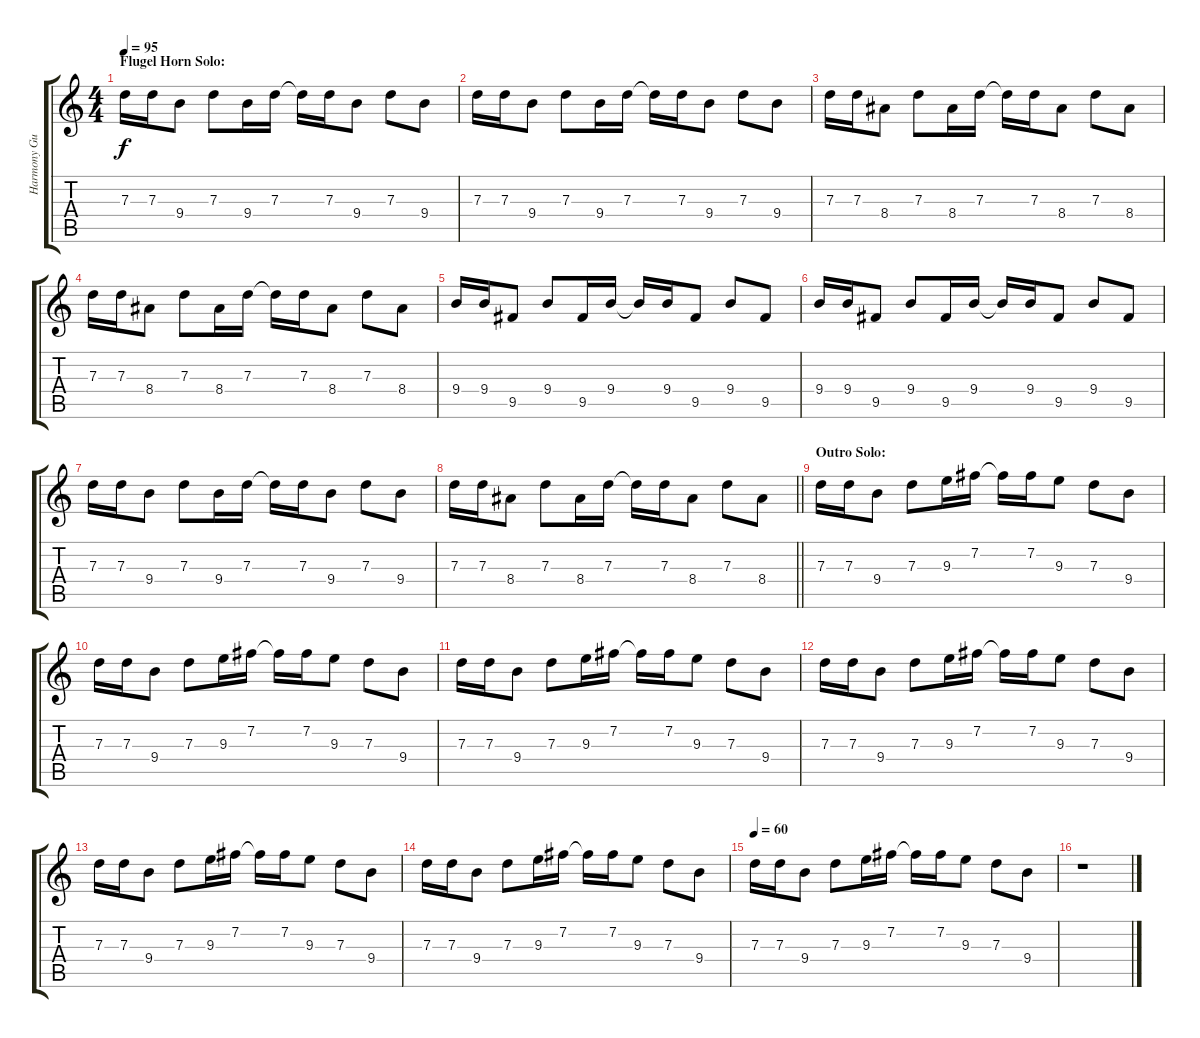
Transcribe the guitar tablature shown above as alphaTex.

\track ("Harmony Guitar 1" "Harmony Gu") {instrument overdrivenguitar}
\staff {score tabs}
\tuning (E4 B3 G3 D3 A2 E2) {hide}
\ts (4 4)
\section ("" "Flugel Horn Solo:")
\tempo 95
\clef g2
\ks c
7.3.16{dy f volume 11} 7.3.16 9.4.8 7.3.8 9.4.16 7.3.16 7.3{t}.16 7.3.16 9.4.8 7.3.8 9.4.8 |
7.3.16 7.3.16 9.4.8 7.3.8 9.4.16 7.3.16 7.3{t}.16 7.3.16 9.4.8 7.3.8 9.4.8 |
7.3.16 7.3.16 8.4.8 7.3.8 8.4.16 7.3.16 7.3{t}.16 7.3.16 8.4.8 7.3.8 8.4.8 |
7.3.16 7.3.16 8.4.8 7.3.8 8.4.16 7.3.16 7.3{t}.16 7.3.16 8.4.8 7.3.8 8.4.8 |
9.4.16 9.4.16 9.5.8 9.4.8 9.5.16 9.4.16 9.4{t}.16 9.4.16 9.5.8 9.4.8 9.5.8 |
9.4.16 9.4.16 9.5.8 9.4.8 9.5.16 9.4.16 9.4{t}.16 9.4.16 9.5.8 9.4.8 9.5.8 |
7.3.16 7.3.16 9.4.8 7.3.8 9.4.16 7.3.16 7.3{t}.16 7.3.16 9.4.8 7.3.8 9.4.8 |
\barLineRight lightlight
7.3.16 7.3.16 8.4.8 7.3.8 8.4.16 7.3.16 7.3{t}.16 7.3.16 8.4.8 7.3.8 8.4.8 |
\section ("" "Outro Solo:")
7.3.16{volume 15 instrument electricguitarmuted} 7.3.16 9.4.8 7.3.8 9.3.16 7.2.16 7.2{t}.16 7.2.16 9.3.8 7.3.8 9.4.8 |
7.3.16 7.3.16 9.4.8 7.3.8 9.3.16 7.2.16 7.2{t}.16 7.2.16 9.3.8 7.3.8 9.4.8 |
7.3.16 7.3.16 9.4.8 7.3.8 9.3.16 7.2.16 7.2{t}.16 7.2.16 9.3.8 7.3.8 9.4.8 |
7.3.16 7.3.16 9.4.8 7.3.8 9.3.16 7.2.16 7.2{t}.16 7.2.16 9.3.8 7.3.8 9.4.8 |
7.3.16 7.3.16 9.4.8 7.3.8 9.3.16 7.2.16 7.2{t}.16 7.2.16 9.3.8 7.3.8 9.4.8 |
7.3.16 7.3.16 9.4.8 7.3.8 9.3.16 7.2.16 7.2{t}.16 7.2.16 9.3.8 7.3.8 9.4.8 |
\tempo 60
7.3.16 7.3.16 9.4.8 7.3.8 9.3.16 7.2.16 7.2{t}.16 7.2.16 9.3.8 7.3.8 9.4.8 |
r.1
